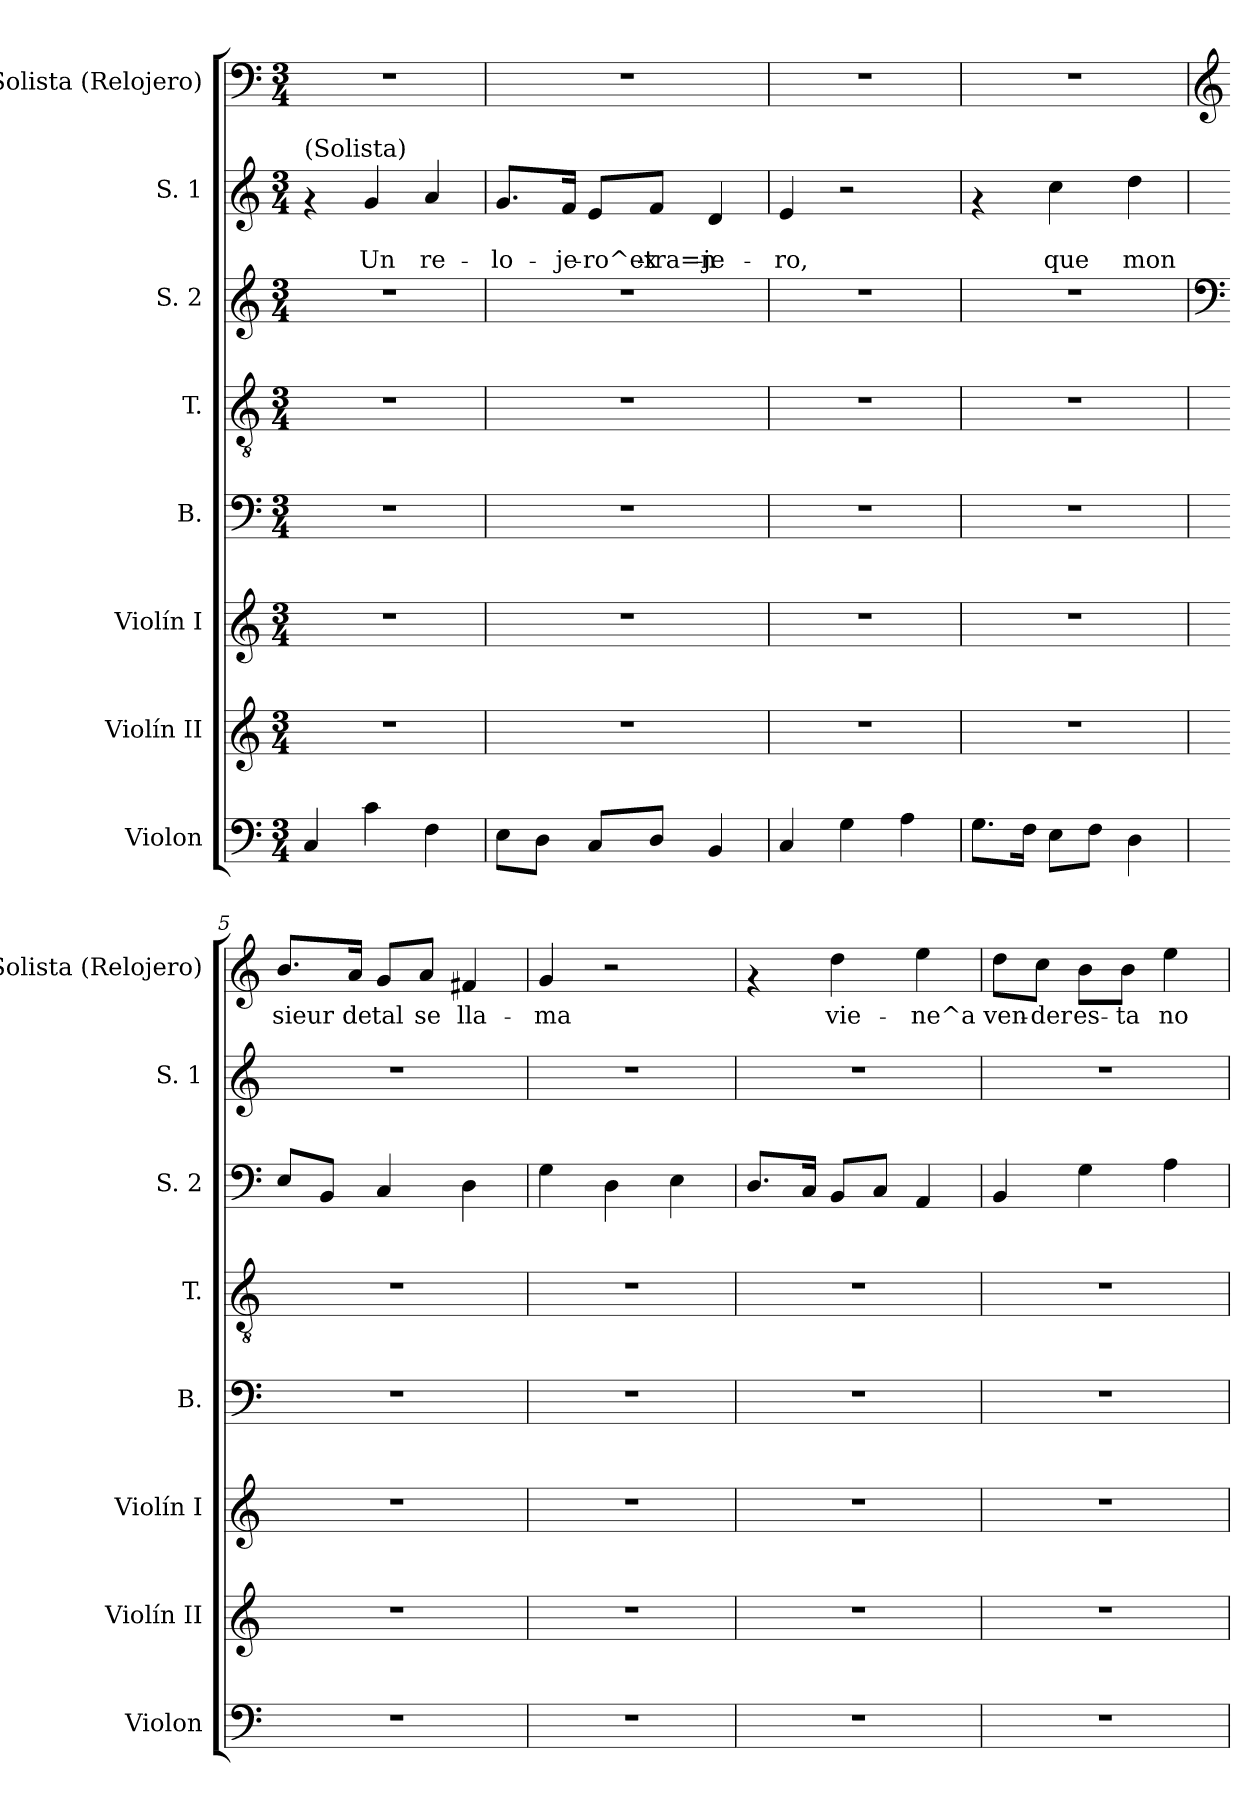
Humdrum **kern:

**kern	**kern	**kern	**kern	**kern	**kern	**kern	**text	**text	**kern	**text
*part8	*part7	*part6	*part5	*part4	*part3	*part2	*part2	*part2	*part1	*part1
*staff8	*staff7	*staff6	*staff5	*staff4	*staff3	*staff2	*staff2	*staff2	*staff1	*staff1
*I"Violon	*I"Violín II	*I"Violín I	*I"B.	*I"T.	*I"S. 2	*I"S. 1	*	*	*I"Solista (Relojero)	*
*I'Violon	*I'Violín II	*I'Violín I	*I'B.	*I'T.	*I'S. 2	*I'S. 1	*	*	*I'Solista (Relojero)	*
*clefF4	*clefG2	*clefG2	*clefF4	*clefGv2	*clefG2	*clefG2	*	*	*clefF4	*
*k[]	*k[]	*k[]	*k[]	*k[]	*k[]	*k[]	*	*	*k[]	*
*C:	*C:	*C:	*C:	*C:	*C:	*C:	*	*	*C:	*
*M3/4	*M3/4	*M3/4	*M3/4	*M3/4	*M3/4	*M3/4	*	*	*M3/4	*
=1	=1	=1	=1	=1	=1	=1	=1	=1	=1	=1
!	!	!	!	!	!	!LO:TX:a:t=(Solista)	!	!	!	!
4C/	2.r	2.r	2.r	2.r	2.r	4rf	.	.	2.r	.
!	!	!	!	!	!	!	!	!LO:LY:b	!	!
4c\	.	.	.	.	.	4g/	.	Un	.	.
!	!	!	!	!	!	!	!	!LO:LY:b	!	!
4F\	.	.	.	.	.	4a/	.	re-	.	.
=2	=2	=2	=2	=2	=2	=2	=2	=2	=2	=2
!	!	!	!	!	!	!	!	!LO:LY:b	!	!
8E\L	2.r	2.r	2.r	2.r	2.r	8.g/L	.	-lo-	2.r	.
8D\J	.	.	.	.	.	.	.	.	.	.
!	!	!	!	!	!	!	!	!LO:LY:b	!	!
.	.	.	.	.	.	16f/Jk	.	-je-	.	.
!	!	!	!	!	!	!	!	!LO:LY:b	!	!
8C/L	.	.	.	.	.	8e/L	.	-ro^ex-	.	.
!	!	!	!	!	!	!	!	!LO:LY:b	!	!
8D/J	.	.	.	.	.	8f/J	.	-tra=n-	.	.
!	!	!	!	!	!	!	!	!LO:LY:b	!	!
4BB/	.	.	.	.	.	4d/	.	-je-	.	.
=3	=3	=3	=3	=3	=3	=3	=3	=3	=3	=3
!	!	!	!	!	!	!	!	!LO:LY:b	!	!
4C/	2.r	2.r	2.r	2.r	2.r	4e/	.	-ro,	2.r	.
4G\	.	.	.	.	.	2r	.	.	.	.
4A\	.	.	.	.	.	.	.	.	.	.
=4	=4	=4	=4	=4	=4	=4	=4	=4	=4	=4
8.G\L	2.r	2.r	2.r	2.r	2.r	4rf	.	.	2.r	.
16F\Jk	.	.	.	.	.	.	.	.	.	.
!	!	!	!	!	!	!	!	!LO:LY:b	!	!
8E\L	.	.	.	.	.	4cc\	.	que	.	.
8F\J	.	.	.	.	.	.	.	.	.	.
!	!	!	!	!	!	!	!	!LO:LY:b	!	!
4D\	.	.	.	.	.	4dd\	.	mon-	.	.
!!LO:LB:g=z
=5	=5	=5	=5	=5	=5	=5	=5	=5	=5	=5
*	*	*	*	*	*clefF4	*	*	*	*clefG2	*
!	!	!	!	!	!	!	!	!	!	!LO:LY:b
2.r	2.r	2.r	2.r	2.r	8E/L	2.r	.	.	8.b/L	sieur
.	.	.	.	.	8BB/J	.	.	.	.	.
!	!	!	!	!	!	!	!	!	!	!LO:LY:b
.	.	.	.	.	.	.	.	.	16a/Jk	de
!	!	!	!	!	!	!	!	!	!	!LO:LY:b
.	.	.	.	.	4C/	.	.	.	8g/L	tal
!	!	!	!	!	!	!	!	!	!	!LO:LY:b
.	.	.	.	.	.	.	.	.	8a/J	se
!	!	!	!	!	!	!	!	!	!	!LO:LY:b
.	.	.	.	.	4D\	.	.	.	4f#X/	lla-
=6	=6	=6	=6	=6	=6	=6	=6	=6	=6	=6
!	!	!	!	!	!	!	!	!	!	!LO:LY:b
2.r	2.r	2.r	2.r	2.r	4G\	2.r	.	.	4g/	-ma
.	.	.	.	.	4D\	.	.	.	2r	.
.	.	.	.	.	4E\	.	.	.	.	.
=7	=7	=7	=7	=7	=7	=7	=7	=7	=7	=7
2.r	2.r	2.r	2.r	2.r	8.D/L	2.r	.	.	4rf	.
.	.	.	.	.	16C/Jk	.	.	.	.	.
!	!	!	!	!	!	!	!	!	!	!LO:LY:b
.	.	.	.	.	8BB/L	.	.	.	4dd\	vie-
.	.	.	.	.	8C/J	.	.	.	.	.
!	!	!	!	!	!	!	!	!	!	!LO:LY:b
.	.	.	.	.	4AA/	.	.	.	4ee\	-ne^a
=8	=8	=8	=8	=8	=8	=8	=8	=8	=8	=8
!	!	!	!	!	!	!	!	!	!	!LO:LY:b
2.r	2.r	2.r	2.r	2.r	4BB/	2.r	.	.	8dd\L	ven-
!	!	!	!	!	!	!	!	!	!	!LO:LY:b
.	.	.	.	.	.	.	.	.	8cc\J	-der
!	!	!	!	!	!	!	!	!	!	!LO:LY:b
.	.	.	.	.	4G\	.	.	.	8b\L	es-
!	!	!	!	!	!	!	!	!	!	!LO:LY:b
.	.	.	.	.	.	.	.	.	8b\J	-ta
!	!	!	!	!	!	!	!	!	!	!LO:LY:b
.	.	.	.	.	4A\	.	.	.	4ee\	no-
=	=	=	=	=	=	=	=	=	=	=
*-	*-	*-	*-	*-	*-	*-	*-	*-	*-	*-
